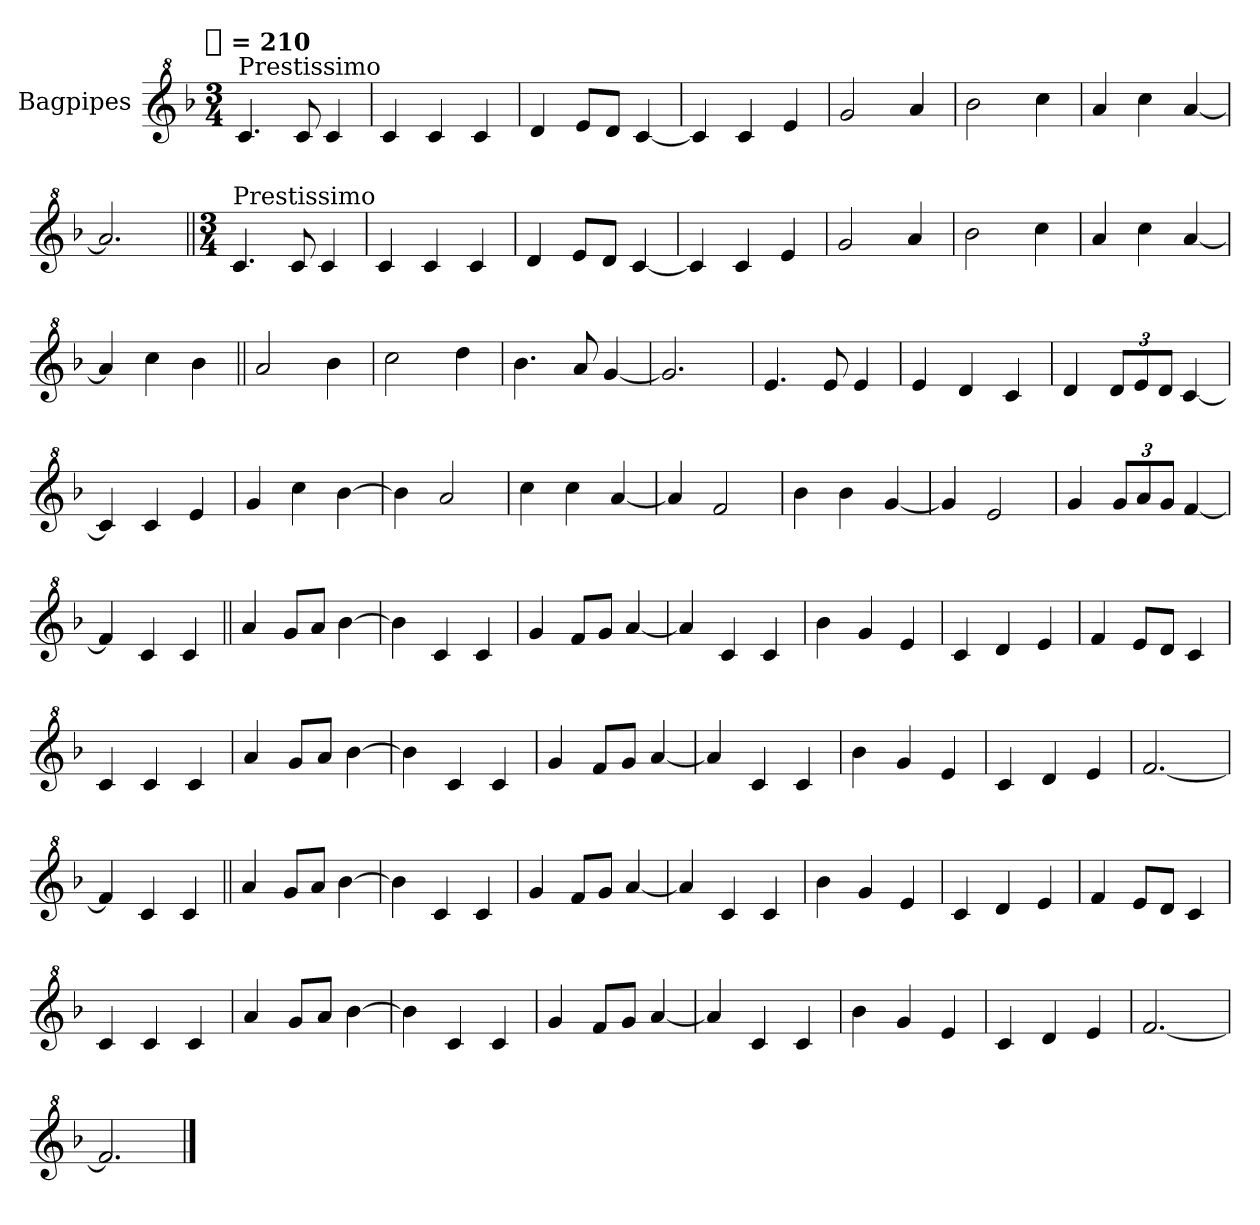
**kern
*part1
*staff1
*I"Bagpipes
*I'Bag
*clefG^2
*k[b-]
*F:
!!LO:TX:omd:t=[quarter] = 210
*M3/4
*MM210
=1
!LO:TX:a:t=Prestissimo
4.cc
8cc
4cc
=
4cc
4cc
4cc
=
4dd
8eeL
8ddJ
[4cc
=
4cc]
4cc
4ee
=
2gg
4aa
=
2bb-
4ccc
=
4aa
4ccc
[4aa
=
2.aa]
=||
*M3/4
*MM210
!LO:TX:a:t=Prestissimo
4.cc
8cc
4cc
=
4cc
4cc
4cc
=
4dd
8eeL
8ddJ
[4cc
=
4cc]
4cc
4ee
=
2gg
4aa
=
2bb-
4ccc
=
4aa
4ccc
[4aa
=
4aa]
4ccc
4bb-
=||
2aa
4bb-
=
2ccc
4ddd
=
4.bb-
8aa
[4gg
=
2.gg]
=
4.ee
8ee
4ee
=
4ee
4dd
4cc
=
4dd
12ddL
12ee
12ddJ
[4cc
=
4cc]
4cc
4ee
=
4gg
4ccc
[4bb-
=
4bb-]
2aa
=
4ccc
4ccc
[4aa
=
4aa]
2ff
=
4bb-
4bb-
[4gg
=
4gg]
2ee
=
4gg
12ggL
12aa
12ggJ
[4ff
=
4ff]
4cc
4cc
=||
4aa
8ggL
8aaJ
[4bb-
=
4bb-]
4cc
4cc
=
4gg
8ffL
8ggJ
[4aa
=
4aa]
4cc
4cc
=
4bb-
4gg
4ee
=
4cc
4dd
4ee
=
4ff
8eeL
8ddJ
4cc
=
4cc
4cc
4cc
=
4aa
8ggL
8aaJ
[4bb-
=
4bb-]
4cc
4cc
=
4gg
8ffL
8ggJ
[4aa
=
4aa]
4cc
4cc
=
4bb-
4gg
4ee
=
4cc
4dd
4ee
=
[2.ff
=
4ff]
4cc
4cc
=||
4aa
8ggL
8aaJ
[4bb-
=
4bb-]
4cc
4cc
=
4gg
8ffL
8ggJ
[4aa
=
4aa]
4cc
4cc
=
4bb-
4gg
4ee
=
4cc
4dd
4ee
=
4ff
8eeL
8ddJ
4cc
=
4cc
4cc
4cc
=
4aa
8ggL
8aaJ
[4bb-
=
4bb-]
4cc
4cc
=
4gg
8ffL
8ggJ
[4aa
=
4aa]
4cc
4cc
=
4bb-
4gg
4ee
=
4cc
4dd
4ee
=
[2.ff
=
2.ff]
==
*-
